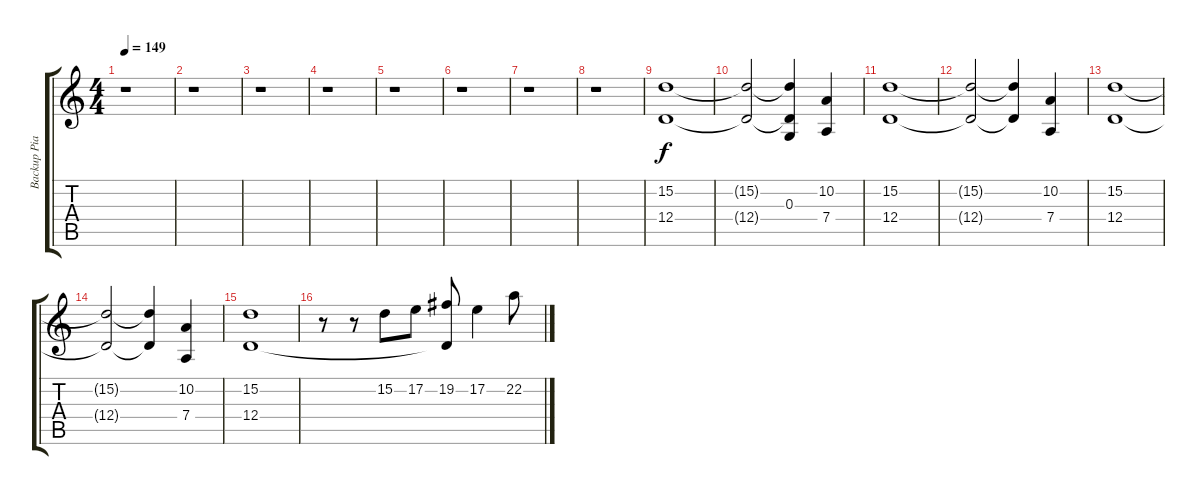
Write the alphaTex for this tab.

\track ("Backup Piano {Tabbed by Peter B.}" "Backup Pia") {instrument acousticgrandpiano}
\staff {score tabs}
\tuning (E4 B3 G3 D3 A2 D2) {hide}
\ts (4 4)
\tempo 149
\clef g2
\ks c
r.1{dy f} |
r.1 |
r.1 |
r.1 |
r.1 |
r.1 |
r.1 |
r.1 |
(15.2 12.4).1 |
(15.2{t} 12.4{t}).2 (15.2{t} 0.3 12.4{t}).4 (10.2 7.4).4 |
(15.2 12.4).1 |
(15.2{t} 12.4{t}).2 (15.2{t} 12.4{t}).4 (10.2 7.4).4 |
(15.2 12.4).1 |
(15.2{t} 12.4{t}).2 (15.2{t} 12.4{t}).4 (10.2 7.4).4 |
(15.2 12.4).1 |
r.8 r.8 15.2.8 17.2.8 (19.2 12.4{t}).8 17.2.4 22.2.8
